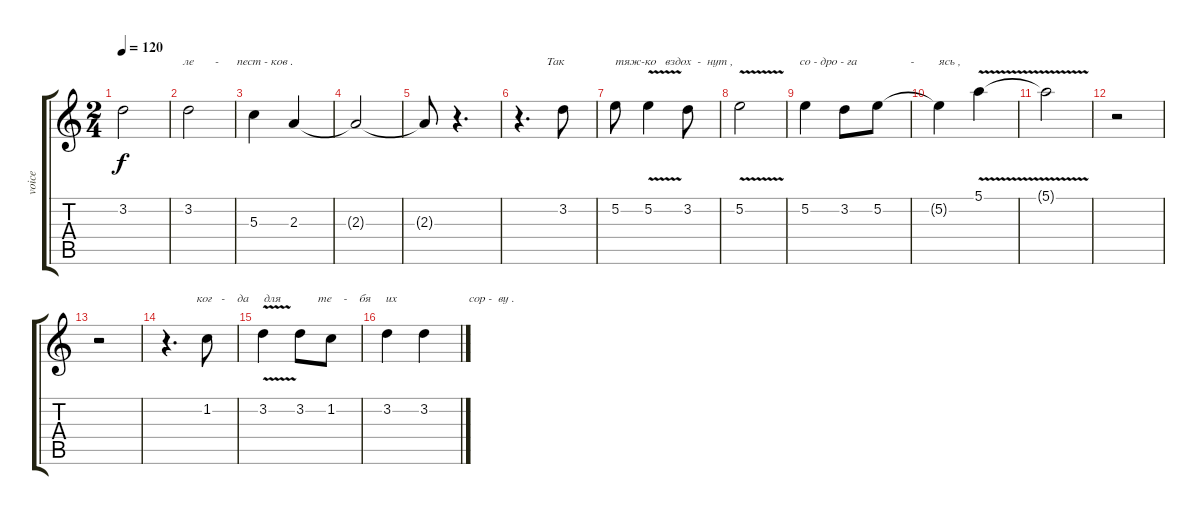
\track ("voice" "voice") {instrument synthbass1}
\staff {score tabs}
\tuning (E4 B3 G3 D3 A2 E2) {hide}
\ts (2 4)
\tempo 120
\clef g2
\ks c
3.2{t}.2{txt "                    ле       -      пест - ков ." dy f} |
3.2.2 |
5.3.4 2.3.4 |
2.3{t}.2 |
2.3{t}.8 r.4{d} |
r.4{d txt "         Так"} 3.2.8 |
5.2.8{txt "тяж-ко   вздох  -  нут ,"} 5.2{v}.4 3.2.8 |
5.2{v}.2{txt "                    со - дро - га"} |
5.2.4 3.2.8 5.2.8{txt "           -        ясь ,"} |
5.2{t}.4 5.1{v}.4 |
5.1{t}.2 |
r.2 |
r.2 |
r.4{d txt "          ког   -    да     для"} 1.2.8 |
3.2{v}.4 3.2.8{txt "      те    -    бя     их"} 1.2.8 |
3.2.4 3.2.4{txt "               сор -  ву ."}
